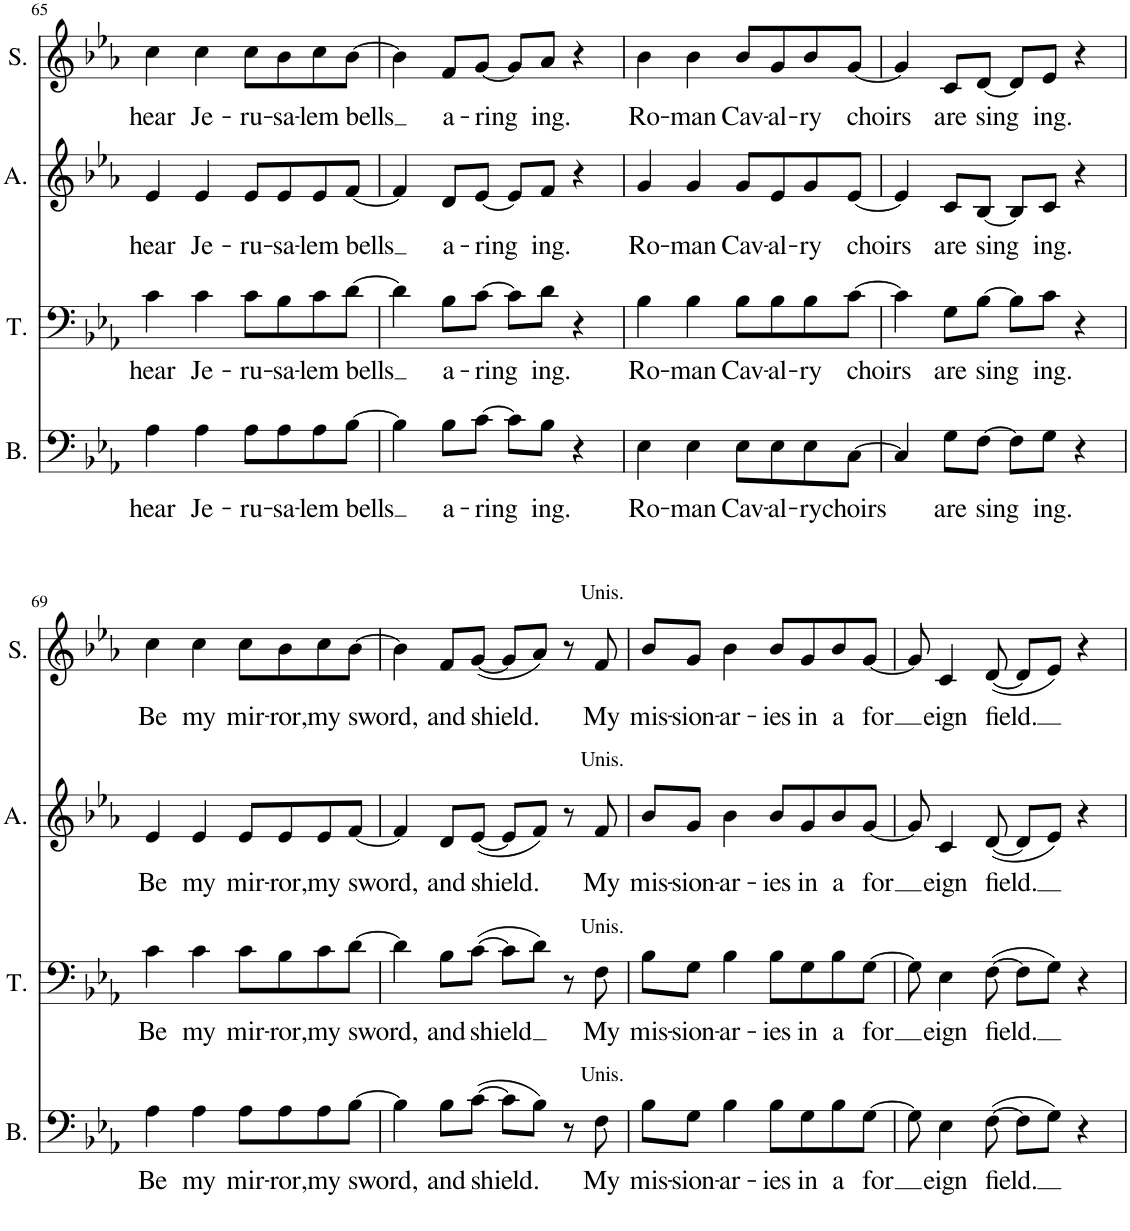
**kern	**text	**kern	**text	**kern	**text	**kern	**text
*part4	*part4	*part3	*part3	*part2	*part2	*part1	*part1
*staff4	*staff4	*staff3	*staff3	*staff2	*staff2	*staff1	*staff1
*I"Bas	*	*I"Tenor	*	*I"Alt	*	*I"Sopraan	*
*I'B.	*	*I'T.	*	*I'A.	*	*I'S.	*
!!LO:PB:g=z
*clefF4	*	*clefF4	*	*clefG2	*	*clefG2	*
*k[b-e-a-]	*	*k[b-e-a-]	*	*k[b-e-a-]	*	*k[b-e-a-]	*
*M4/4	*	*M4/4	*	*M4/4	*	*M4/4	*
=65	=65	=65	=65	=65	=65	=65	=65
!	!LO:LY:b	!	!LO:LY:b	!	!LO:LY:b	!	!LO:LY:b
4A-\	hear	4c\	hear	4e-/	hear	4cc\	hear
!	!LO:LY:b	!	!LO:LY:b	!	!LO:LY:b	!	!LO:LY:b
4A-\	Je-	4c\	Je-	4e-/	Je-	4cc\	Je-
!	!LO:LY:b	!	!LO:LY:b	!	!LO:LY:b	!	!LO:LY:b
8A-\L	-ru-	8c\L	-ru-	8e-/L	-ru-	8cc\L	-ru-
!	!LO:LY:b	!	!LO:LY:b	!	!LO:LY:b	!	!LO:LY:b
8A-\	-sa-	8B-\	-sa-	8e-/	-sa-	8b-\	-sa-
!	!LO:LY:b	!	!LO:LY:b	!	!LO:LY:b	!	!LO:LY:b
8A-\	-lem	8c\	-lem	8e-/	-lem	8cc\	-lem
!	!LO:LY:b	!	!LO:LY:b	!	!LO:LY:b	!	!LO:LY:b
[8B-\J	bells	[8d\J	bells	[8f/J	bells	[8b-\J	bells
=66	=66	=66	=66	=66	=66	=66	=66
4B-\]	.	4d\]	.	4f/]	.	4b-\]	.
!	!LO:LY:b	!	!LO:LY:b	!	!LO:LY:b	!	!LO:LY:b
8B-\L	a-	8B-\L	a-	8d/L	a-	8f/L	a-
!	!LO:LY:b	!	!LO:LY:b	!	!LO:LY:b	!	!LO:LY:b
[8c\J	-ring	[8c\J	-ring	[8e-/J	-ring	[8g/J	-ring
8c\L]	.	8c\L]	.	8e-/L]	.	8g/L]	.
!	!LO:LY:b	!	!LO:LY:b	!	!LO:LY:b	!	!LO:LY:b
8B-\J	ing.	8d\J	ing.	8f/J	ing.	8a-/J	ing.
4r	.	4r	.	4r	.	4r	.
=67	=67	=67	=67	=67	=67	=67	=67
!	!LO:LY:b	!	!LO:LY:b	!	!LO:LY:b	!	!LO:LY:b
4E-\	Ro-	4B-\	Ro-	4g/	Ro-	4b-\	Ro-
!	!LO:LY:b	!	!LO:LY:b	!	!LO:LY:b	!	!LO:LY:b
4E-\	-man	4B-\	-man	4g/	-man	4b-\	-man
!	!LO:LY:b	!	!LO:LY:b	!	!LO:LY:b	!	!LO:LY:b
8E-\L	Cav-	8B-\L	Cav-	8g/L	Cav-	8b-/L	Cav-
!	!LO:LY:b	!	!LO:LY:b	!	!LO:LY:b	!	!LO:LY:b
8E-\	-al-	8B-\	-al-	8e-/	-al-	8g/	-al-
!	!LO:LY:b	!	!LO:LY:b	!	!LO:LY:b	!	!LO:LY:b
8E-\	-ry	8B-\	-ry	8g/	-ry	8b-/	-ry
!	!LO:LY:b	!	!LO:LY:b	!	!LO:LY:b	!	!LO:LY:b
[8C\J	choirs	[8c\J	choirs	[8e-/J	choirs	[8g/J	choirs
=68	=68	=68	=68	=68	=68	=68	=68
4C/]	.	4c\]	.	4e-/]	.	4g/]	.
!	!LO:LY:b	!	!LO:LY:b	!	!LO:LY:b	!	!LO:LY:b
8G\L	are	8G\L	are	8c/L	are	8c/L	are
!	!LO:LY:b	!	!LO:LY:b	!	!LO:LY:b	!	!LO:LY:b
[8F\J	sing	[8B-\J	sing	[8B-/J	sing	[8d/J	sing
8F\L]	.	8B-\L]	.	8B-/L]	.	8d/L]	.
!	!LO:LY:b	!	!LO:LY:b	!	!LO:LY:b	!	!LO:LY:b
8G\J	ing.	8c\J	ing.	8c/J	ing.	8e-/J	ing.
4r	.	4r	.	4r	.	4r	.
!!LO:LB:g=z
=69	=69	=69	=69	=69	=69	=69	=69
!	!LO:LY:b	!	!LO:LY:b	!	!LO:LY:b	!	!LO:LY:b
4A-\	Be	4c\	Be	4e-/	Be	4cc\	Be
!	!LO:LY:b	!	!LO:LY:b	!	!LO:LY:b	!	!LO:LY:b
4A-\	my	4c\	my	4e-/	my	4cc\	my
!	!LO:LY:b	!	!LO:LY:b	!	!LO:LY:b	!	!LO:LY:b
8A-\L	mir-	8c\L	mir-	8e-/L	mir-	8cc\L	mir-
!	!LO:LY:b	!	!LO:LY:b	!	!LO:LY:b	!	!LO:LY:b
8A-\	-ror,	8B-\	-ror,	8e-/	-ror,	8b-\	-ror,
!	!LO:LY:b	!	!LO:LY:b	!	!LO:LY:b	!	!LO:LY:b
8A-\	my	8c\	my	8e-/	my	8cc\	my
!	!LO:LY:b	!	!LO:LY:b	!	!LO:LY:b	!	!LO:LY:b
[8B-\J	sword,	[8d\J	sword,	[8f/J	sword,	[8b-\J	sword,
=70	=70	=70	=70	=70	=70	=70	=70
4B-\]	.	4d\]	.	4f/]	.	4b-\]	.
!	!LO:LY:b	!	!LO:LY:b	!	!LO:LY:b	!	!LO:LY:b
8B-\L	and	8B-\L	and	8d/L	and	8f/L	and
!	!LO:LY:b	!	!LO:LY:b	!	!LO:LY:b	!	!LO:LY:b
([8c\J	shield.	([8c\J	shield	([8e-/J	shield.	([8g/J	shield.
8c\L]	.	8c\L]	.	8e-/L]	.	8g/L]	.
8B-\J)	.	8d\J)	.	8f/J)	.	8a-/J)	.
8r	.	8r	.	8r	.	8r	.
!	!	!	!	!	!	!LO:TX:a:t=Unis.	!
!	!	!	!	!LO:TX:a:t=Unis.	!	!	!
!	!	!LO:TX:a:t=Unis.	!	!	!	!	!
!LO:TX:a:t=Unis.	!	!	!	!	!	!	!
!	!LO:LY:b	!	!LO:LY:b	!	!LO:LY:b	!	!LO:LY:b
8F\	My	8F\	My	8f/	My	8f/	My
=71	=71	=71	=71	=71	=71	=71	=71
!	!LO:LY:b	!	!LO:LY:b	!	!LO:LY:b	!	!LO:LY:b
8B-\L	mis-	8B-\L	mis-	8b-/L	mis-	8b-/L	mis-
!	!LO:LY:b	!	!LO:LY:b	!	!LO:LY:b	!	!LO:LY:b
8G\J	-sion-	8G\J	-sion-	8g/J	-sion-	8g/J	-sion-
!	!LO:LY:b	!	!LO:LY:b	!	!LO:LY:b	!	!LO:LY:b
4B-\	-ar-	4B-\	-ar-	4b-\	-ar-	4b-\	-ar-
!	!LO:LY:b	!	!LO:LY:b	!	!LO:LY:b	!	!LO:LY:b
8B-\L	-ies	8B-\L	-ies	8b-/L	-ies	8b-/L	-ies
!	!LO:LY:b	!	!LO:LY:b	!	!LO:LY:b	!	!LO:LY:b
8G\	in	8G\	in	8g/	in	8g/	in
!	!LO:LY:b	!	!LO:LY:b	!	!LO:LY:b	!	!LO:LY:b
8B-\	a	8B-\	a	8b-/	a	8b-/	a
!	!LO:LY:b	!	!LO:LY:b	!	!LO:LY:b	!	!LO:LY:b
[8G\J	for	[8G\J	for	[8g/J	for	[8g/J	for
=72	=72	=72	=72	=72	=72	=72	=72
8G\]	.	8G\]	.	8g/]	.	8g/]	.
!	!LO:LY:b	!	!LO:LY:b	!	!LO:LY:b	!	!LO:LY:b
4E-\	eign	4E-\	eign	4c/	eign	4c/	eign
!	!LO:LY:b	!	!LO:LY:b	!	!LO:LY:b	!	!LO:LY:b
([8F\	field.	([8F\	field.	([8d/	field.	([8d/	field.
8F\L]	.	8F\L]	.	8d/L]	.	8d/L]	.
8G\J)	.	8G\J)	.	8e-/J)	.	8e-/J)	.
4r	.	4r	.	4r	.	4r	.
=	=	=	=	=	=	=	=
*-	*-	*-	*-	*-	*-	*-	*-
